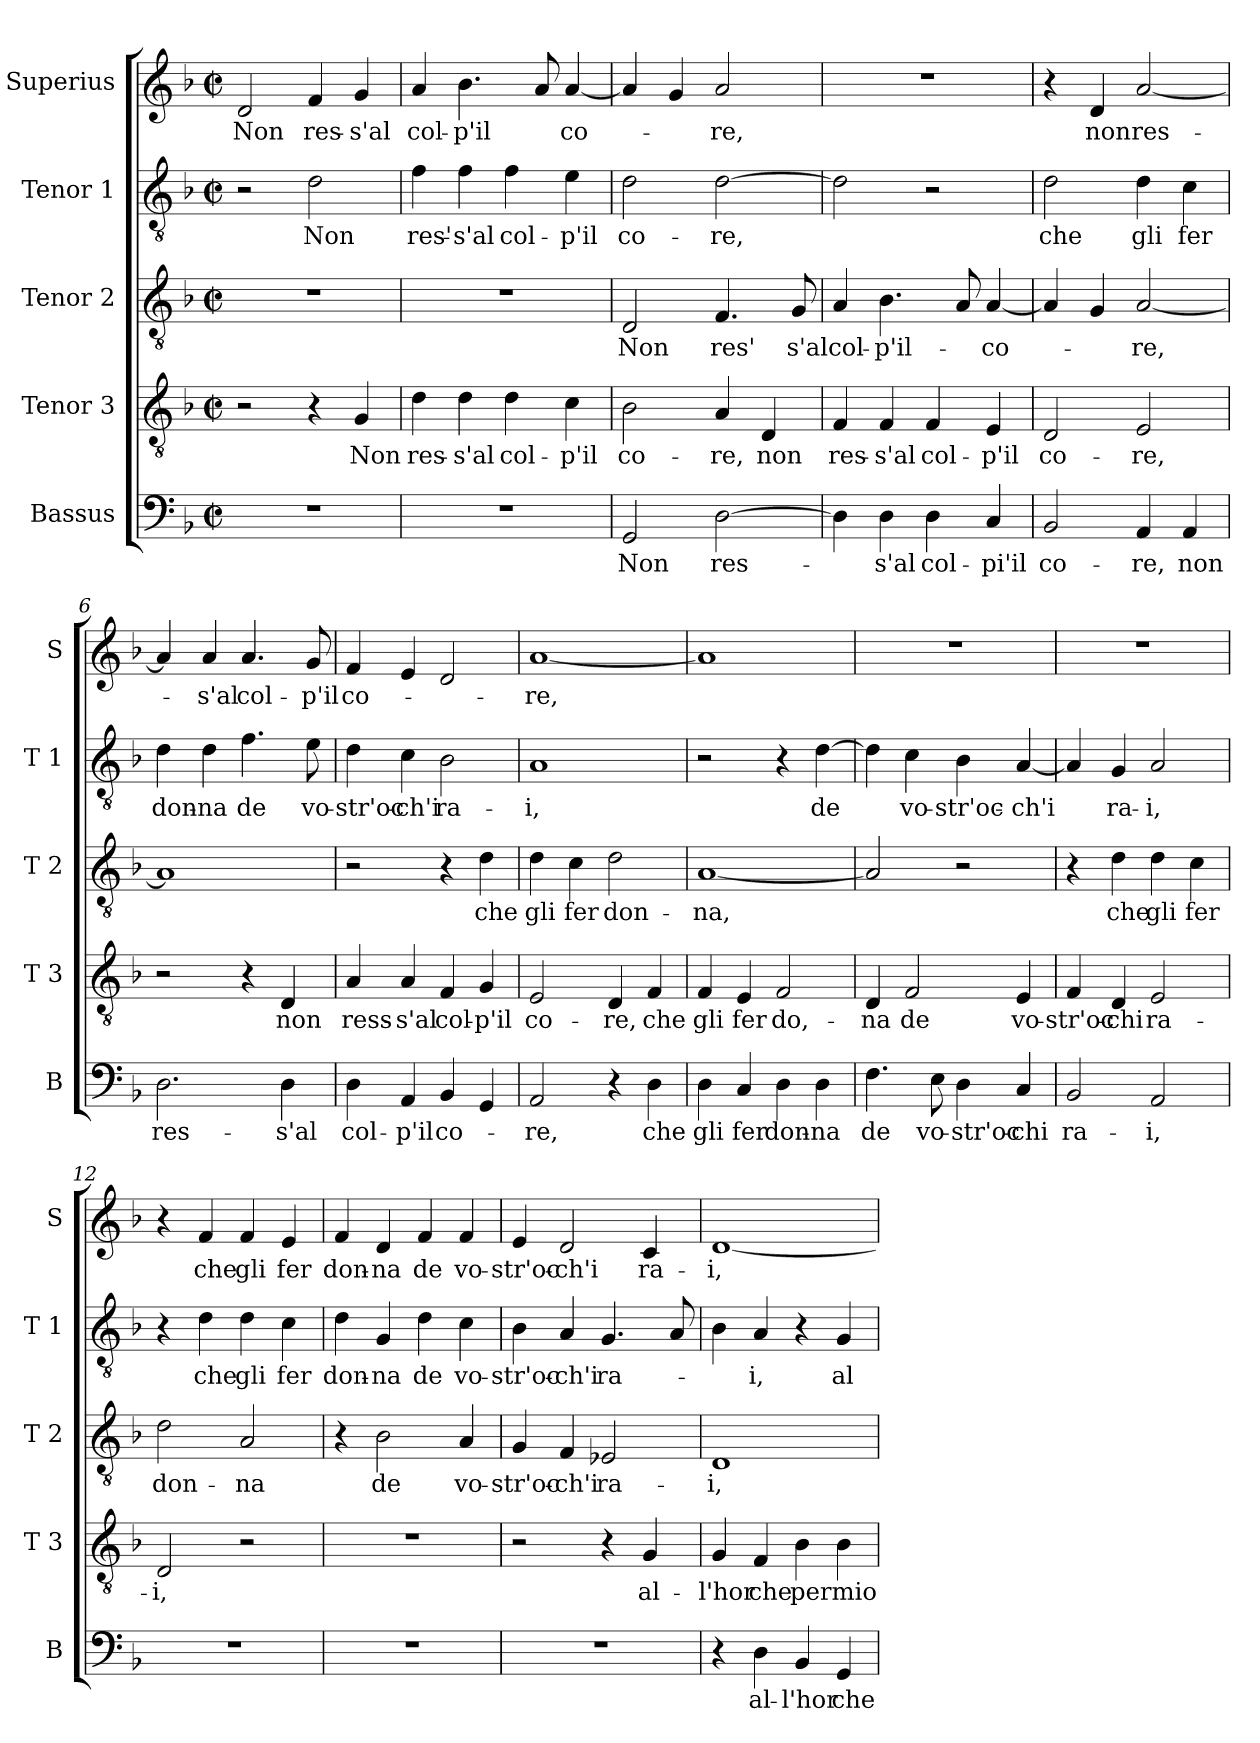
**kern	**text	**kern	**text	**kern	**text	**kern	**text	**kern	**text
*part5	*part5	*part4	*part4	*part3	*part3	*part2	*part2	*part1	*part1
*staff5	*staff5	*staff4	*staff4	*staff3	*staff3	*staff2	*staff2	*staff1	*staff1
*I"Bassus	*	*I"Tenor 3	*	*I"Tenor 2	*	*I"Tenor 1	*	*I"Superius	*
*I'B	*	*I'T 3	*	*I'T 2	*	*I'T 1	*	*I'S	*
*clefF4	*	*clefGv2	*	*clefGv2	*	*clefGv2	*	*clefG2	*
*k[b-]	*	*k[b-]	*	*k[b-]	*	*k[b-]	*	*k[b-]	*
*F:	*	*F:	*	*F:	*	*F:	*	*F:	*
*M2/2	*	*M2/2	*	*M2/2	*	*M2/2	*	*M2/2	*
*met(c|)	*	*met(c|)	*	*met(c|)	*	*met(c|)	*	*met(c|)	*
=1	=1	=1	=1	=1	=1	=1	=1	=1	=1
!	!	!	!	!	!	!	!	!	!LO:LY:b
1r	.	2r	.	1r	.	2r	.	2d/	Non
!	!	!	!	!	!	!	!LO:LY:b	!	!LO:LY:b
.	.	4r	.	.	.	2d\	Non	4f/	res-
!	!	!	!LO:LY:b	!	!	!	!	!	!LO:LY:b
.	.	4G/	Non	.	.	.	.	4g/	-s'al
=2	=2	=2	=2	=2	=2	=2	=2	=2	=2
!	!	!	!LO:LY:b	!	!	!	!LO:LY:b	!	!LO:LY:b
1r	.	4d\	res-	1r	.	4f\	res'-	4a/	col-
!	!	!	!LO:LY:b	!	!	!	!LO:LY:b	!	!LO:LY:b
.	.	4d\	-s'al	.	.	4f\	-s'al	4.b-\	-p'il
!	!	!	!LO:LY:b	!	!	!	!LO:LY:b	!	!
.	.	4d\	col-	.	.	4f\	col-	.	.
.	.	.	.	.	.	.	.	8a/	.
!	!	!	!LO:LY:b	!	!	!	!LO:LY:b	!	!LO:LY:b
.	.	4c\	-p'il	.	.	4e\	-p'il	[4a/	co-
=3	=3	=3	=3	=3	=3	=3	=3	=3	=3
!	!LO:LY:b	!	!LO:LY:b	!	!LO:LY:b	!	!LO:LY:b	!	!
2GG/	Non	2B-\	co-	2D/	Non	2d\	co-	4a/]	.
.	.	.	.	.	.	.	.	4g/	.
!	!LO:LY:b	!	!LO:LY:b	!	!LO:LY:b	!	!LO:LY:b	!	!LO:LY:b
[2D\	res-	4A/	-re,	4.F/	res'	[2d\	-re,	2a/	-re,
!	!	!	!LO:LY:b	!	!	!	!	!	!
.	.	4D/	non	.	.	.	.	.	.
!	!	!	!	!	!LO:LY:b	!	!	!	!
.	.	.	.	8G/	s'al	.	.	.	.
=4	=4	=4	=4	=4	=4	=4	=4	=4	=4
!	!	!	!LO:LY:b	!	!LO:LY:b	!	!	!	!
4D\]	.	4F/	res-	4A/	col-	2d\]	.	1r	.
!	!LO:LY:b	!	!LO:LY:b	!	!LO:LY:b	!	!	!	!
4D\	-s'al	4F/	-s'al	4.B-\	-p'il-	.	.	.	.
!	!LO:LY:b	!	!LO:LY:b	!	!	!	!	!	!
4D\	col-	4F/	col-	.	.	2r	.	.	.
.	.	.	.	8A/	.	.	.	.	.
!	!LO:LY:b	!	!LO:LY:b	!	!LO:LY:b	!	!	!	!
4C/	-pi'il	4E/	-p'il	[4A/	-co-	.	.	.	.
=5	=5	=5	=5	=5	=5	=5	=5	=5	=5
!	!LO:LY:b	!	!LO:LY:b	!	!	!	!LO:LY:b	!	!
2BB-/	co-	2D/	co-	4A/]	.	2d\	che	4r	.
!	!	!	!	!	!	!	!	!	!LO:LY:b
.	.	.	.	4G/	.	.	.	4d/	non
!	!LO:LY:b	!	!LO:LY:b	!	!LO:LY:b	!	!LO:LY:b	!	!LO:LY:b
4AA/	-re,	2E/	-re,	[2A/	-re,	4d\	gli	[2a/	res-
!	!LO:LY:b	!	!	!	!	!	!LO:LY:b	!	!
4AA/	non	.	.	.	.	4c\	fer	.	.
=6	=6	=6	=6	=6	=6	=6	=6	=6	=6
!	!LO:LY:b	!	!	!	!	!	!LO:LY:b	!	!
2.D\	res-	2r	.	1A]	.	4d\	don-	4a/]	.
!	!	!	!	!	!	!	!LO:LY:b	!	!LO:LY:b
.	.	.	.	.	.	4d\	-na	4a/	-s'al
!	!	!	!	!	!	!	!LO:LY:b	!	!LO:LY:b
.	.	4r	.	.	.	4.f\	de	4.a/	col-
!	!LO:LY:b	!	!LO:LY:b	!	!	!	!	!	!
4D\	-s'al	4D/	non	.	.	.	.	.	.
!	!	!	!	!	!	!	!LO:LY:b	!	!LO:LY:b
.	.	.	.	.	.	8e\	vo-	8g/	-p'il
!!LO:LB:g=z
=7	=7	=7	=7	=7	=7	=7	=7	=7	=7
!	!LO:LY:b	!	!LO:LY:b	!	!	!	!LO:LY:b	!	!LO:LY:b
4D\	col-	4A/	ress-	2r	.	4d\	-str'oc-	4f/	co-
!	!LO:LY:b	!	!LO:LY:b	!	!	!	!LO:LY:b	!	!
4AA/	-p'il	4A/	-s'al	.	.	4c\	-ch'i	4e/	.
!	!LO:LY:b	!	!LO:LY:b	!	!	!	!LO:LY:b	!	!
4BB-/	co-	4F/	col-	4r	.	2B-\	ra-	2d/	.
!	!	!	!LO:LY:b	!	!LO:LY:b	!	!	!	!
4GG/	.	4G/	-p'il	4d\	che	.	.	.	.
=8	=8	=8	=8	=8	=8	=8	=8	=8	=8
!	!LO:LY:b	!	!LO:LY:b	!	!LO:LY:b	!	!LO:LY:b	!	!LO:LY:b
2AA/	-re,	2E/	co-	4d\	gli	1A	-i,	[1a	-re,
!	!	!	!	!	!LO:LY:b	!	!	!	!
.	.	.	.	4c\	fer	.	.	.	.
!	!	!	!LO:LY:b	!	!LO:LY:b	!	!	!	!
4r	.	4D/	-re,	2d\	don-	.	.	.	.
!	!LO:LY:b	!	!LO:LY:b	!	!	!	!	!	!
4D\	che	4F/	che	.	.	.	.	.	.
=9	=9	=9	=9	=9	=9	=9	=9	=9	=9
!	!LO:LY:b	!	!LO:LY:b	!	!LO:LY:b	!	!	!	!
4D\	gli	4F/	gli	[1A	-na,	2r	.	1a]	.
!	!LO:LY:b	!	!LO:LY:b	!	!	!	!	!	!
4C/	fer	4E/	fer	.	.	.	.	.	.
!	!LO:LY:b	!	!LO:LY:b	!	!	!	!	!	!
4D\	don-	2F/	do,-	.	.	4r	.	.	.
!	!LO:LY:b	!	!	!	!	!	!LO:LY:b	!	!
4D\	-na	.	.	.	.	[4d\	de	.	.
=10	=10	=10	=10	=10	=10	=10	=10	=10	=10
!	!LO:LY:b	!	!LO:LY:b	!	!	!	!	!	!
4.F\	de	4D/	-na	2A/]	.	4d\]	.	1r	.
!	!	!	!LO:LY:b	!	!	!	!LO:LY:b	!	!
.	.	2F/	de	.	.	4c\	vo-	.	.
!	!LO:LY:b	!	!	!	!	!	!	!	!
8E\	vo-	.	.	.	.	.	.	.	.
!	!LO:LY:b	!	!	!	!	!	!LO:LY:b	!	!
4D\	-str'oc-	.	.	2r	.	4B-\	-str'oc-	.	.
!	!LO:LY:b	!	!LO:LY:b	!	!	!	!LO:LY:b	!	!
4C/	-chi	4E/	vo-	.	.	[4A/	-ch'i	.	.
=11	=11	=11	=11	=11	=11	=11	=11	=11	=11
!	!LO:LY:b	!	!LO:LY:b	!	!	!	!	!	!
2BB-/	ra-	4F/	-str'oc-	4r	.	4A/]	.	1r	.
!	!	!	!LO:LY:b	!	!LO:LY:b	!	!LO:LY:b	!	!
.	.	4D/	-chi	4d\	che	4G/	ra-	.	.
!	!LO:LY:b	!	!LO:LY:b	!	!LO:LY:b	!	!LO:LY:b	!	!
2AA/	-i,	2E/	ra-	4d\	gli	2A/	-i,	.	.
!	!	!	!	!	!LO:LY:b	!	!	!	!
.	.	.	.	4c\	fer	.	.	.	.
=12	=12	=12	=12	=12	=12	=12	=12	=12	=12
!	!	!	!LO:LY:b	!	!LO:LY:b	!	!	!	!
1r	.	2D/	-i,	2d\	don-	4r	.	4r	.
!	!	!	!	!	!	!	!LO:LY:b	!	!LO:LY:b
.	.	.	.	.	.	4d\	che	4f/	che
!	!	!	!	!	!LO:LY:b	!	!LO:LY:b	!	!LO:LY:b
.	.	2r	.	2A/	-na	4d\	gli	4f/	gli
!	!	!	!	!	!	!	!LO:LY:b	!	!LO:LY:b
.	.	.	.	.	.	4c\	fer	4e/	fer
!!LO:PB:g=z
=13	=13	=13	=13	=13	=13	=13	=13	=13	=13
!	!	!	!	!	!	!	!LO:LY:b	!	!LO:LY:b
1r	.	1r	.	4r	.	4d\	don-	4f/	don-
!	!	!	!	!	!LO:LY:b	!	!LO:LY:b	!	!LO:LY:b
.	.	.	.	2B-\	de	4G/	-na	4d/	-na
!	!	!	!	!	!	!	!LO:LY:b	!	!LO:LY:b
.	.	.	.	.	.	4d\	de	4f/	de
!	!	!	!	!	!LO:LY:b	!	!LO:LY:b	!	!LO:LY:b
.	.	.	.	4A/	vo-	4c\	vo-	4f/	vo-
=14	=14	=14	=14	=14	=14	=14	=14	=14	=14
!	!	!	!	!	!LO:LY:b	!	!LO:LY:b	!	!LO:LY:b
1r	.	2r	.	4G/	-str'oc-	4B-\	-str'oc-	4e/	-str'oc-
!	!	!	!	!	!LO:LY:b	!	!LO:LY:b	!	!LO:LY:b
.	.	.	.	4F/	-ch'i	4A/	-ch'i	2d/	-ch'i
!	!	!	!	!	!LO:LY:b	!	!LO:LY:b	!	!
.	.	4r	.	2E-X/	ra-	4.G/	ra-	.	.
!	!	!	!LO:LY:b	!	!	!	!	!	!LO:LY:b
.	.	4G/	al-	.	.	.	.	4c/	ra-
.	.	.	.	.	.	8A/	.	.	.
=15	=15	=15	=15	=15	=15	=15	=15	=15	=15
!	!	!	!LO:LY:b	!	!LO:LY:b	!	!	!	!LO:LY:b
4r	.	4G/	-l'hor	1D	-i,	4B-\	.	[1d	-i,
!	!LO:LY:b	!	!LO:LY:b	!	!	!	!LO:LY:b	!	!
4D\	al-	4F/	che	.	.	4A/	-i,	.	.
!	!LO:LY:b	!	!LO:LY:b	!	!	!	!	!	!
4BB-/	-l'hor	4B-\	per	.	.	4r	.	.	.
!	!LO:LY:b	!	!LO:LY:b	!	!	!	!LO:LY:b	!	!
4GG/	che	4B-\	mio	.	.	4G/	al-	.	.
=	=	=	=	=	=	=	=	=	=
*-	*-	*-	*-	*-	*-	*-	*-	*-	*-
